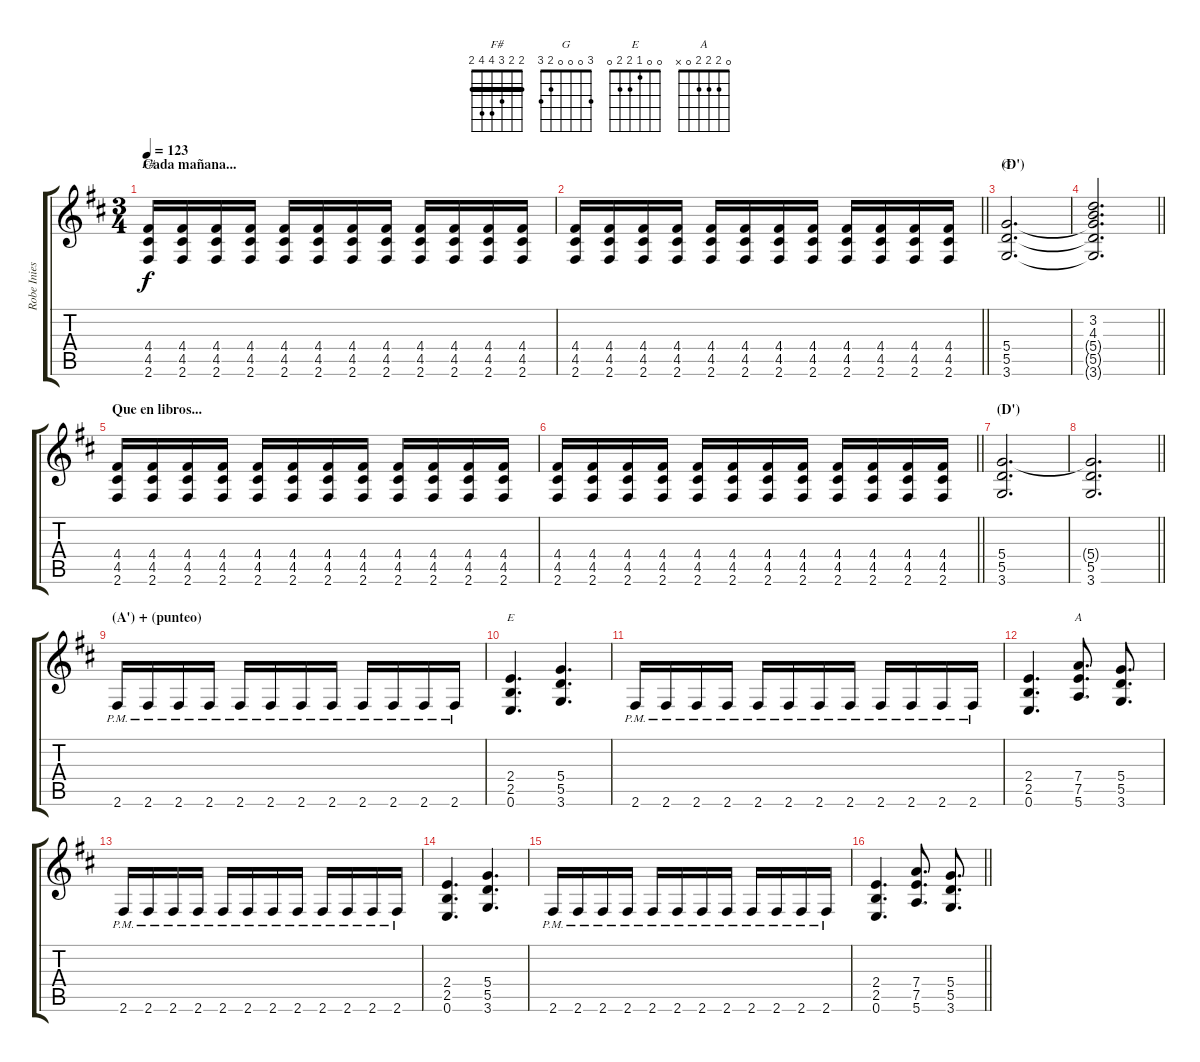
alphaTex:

\track ("Robe Iniesta - Guitarra" "Robe Inies") {instrument distortionguitar}
\staff {score tabs}
\tuning (E4 B3 G3 D3 A2 E2) {hide}
\chord ("F#" 2 2 3 4 4 2) {barre 2}
\chord ("G" 3 0 0 0 2 3)
\chord ("E" 0 0 1 2 2 0)
\chord ("A" 0 2 2 2 0 x)
\ts (3 4)
\section ("" "Cada mañana...")
\tempo 123
\clef g2
\ks bminor
(4.4 4.5 2.6).16{ch "F#" dy f} (4.4 4.5 2.6).16 (4.4 4.5 2.6).16 (4.4 4.5 2.6).16 (4.4 4.5 2.6).16 (4.4 4.5 2.6).16 (4.4 4.5 2.6).16 (4.4 4.5 2.6).16 (4.4 4.5 2.6).16 (4.4 4.5 2.6).16 (4.4 4.5 2.6).16 (4.4 4.5 2.6).16 |
\barLineRight lightlight
(4.4 4.5 2.6).16 (4.4 4.5 2.6).16 (4.4 4.5 2.6).16 (4.4 4.5 2.6).16 (4.4 4.5 2.6).16 (4.4 4.5 2.6).16 (4.4 4.5 2.6).16 (4.4 4.5 2.6).16 (4.4 4.5 2.6).16 (4.4 4.5 2.6).16 (4.4 4.5 2.6).16 (4.4 4.5 2.6).16 |
\section ("" "(D')")
(5.4 5.5 3.6).2{d ch "G"} |
\barLineRight lightlight
(3.2 4.3 5.4{t} 5.5{t} 3.6{t}).2{d} |
\section ("" "Que en libros...")
(4.4 4.5 2.6).16 (4.4 4.5 2.6).16 (4.4 4.5 2.6).16 (4.4 4.5 2.6).16 (4.4 4.5 2.6).16 (4.4 4.5 2.6).16 (4.4 4.5 2.6).16 (4.4 4.5 2.6).16 (4.4 4.5 2.6).16 (4.4 4.5 2.6).16 (4.4 4.5 2.6).16 (4.4 4.5 2.6).16 |
\barLineRight lightlight
(4.4 4.5 2.6).16 (4.4 4.5 2.6).16 (4.4 4.5 2.6).16 (4.4 4.5 2.6).16 (4.4 4.5 2.6).16 (4.4 4.5 2.6).16 (4.4 4.5 2.6).16 (4.4 4.5 2.6).16 (4.4 4.5 2.6).16 (4.4 4.5 2.6).16 (4.4 4.5 2.6).16 (4.4 4.5 2.6).16 |
\section ("" "(D')")
(5.4 5.5 3.6).2{d} |
\barLineRight lightlight
(5.4{t} 5.5 3.6).2{d} |
\section ("" "(A') + (punteo)  ")
2.6{pm}.16 2.6{pm}.16 2.6{pm}.16 2.6{pm}.16 2.6{pm}.16 2.6{pm}.16 2.6{pm}.16 2.6{pm}.16 2.6{pm}.16 2.6{pm}.16 2.6{pm}.16 2.6{pm}.16 |
(2.4 2.5 0.6).4{d ch "E"} (5.4 5.5 3.6).4{d} |
2.6{pm}.16 2.6{pm}.16 2.6{pm}.16 2.6{pm}.16 2.6{pm}.16 2.6{pm}.16 2.6{pm}.16 2.6{pm}.16 2.6{pm}.16 2.6{pm}.16 2.6{pm}.16 2.6{pm}.16 |
(2.4 2.5 0.6).4{d} (7.4 7.5 5.6).8{d ch "A"} (5.4 5.5 3.6).8{d} |
2.6{pm}.16 2.6{pm}.16 2.6{pm}.16 2.6{pm}.16 2.6{pm}.16 2.6{pm}.16 2.6{pm}.16 2.6{pm}.16 2.6{pm}.16 2.6{pm}.16 2.6{pm}.16 2.6{pm}.16 |
(2.4 2.5 0.6).4{d} (5.4 5.5 3.6).4{d} |
2.6{pm}.16 2.6{pm}.16 2.6{pm}.16 2.6{pm}.16 2.6{pm}.16 2.6{pm}.16 2.6{pm}.16 2.6{pm}.16 2.6{pm}.16 2.6{pm}.16 2.6{pm}.16 2.6{pm}.16 |
\barLineRight lightlight
(2.4 2.5 0.6).4{d} (7.4 7.5 5.6).8{d} (5.4 5.5 3.6).8{d}
